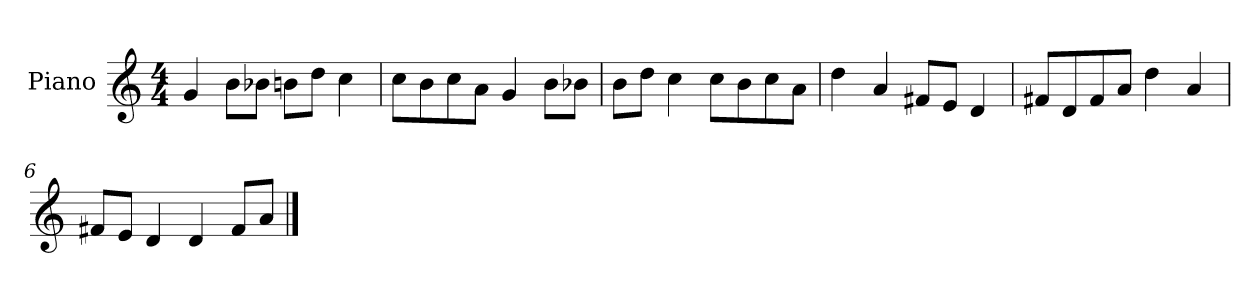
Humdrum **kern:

**kern
*part1
*staff1
*I"Piano
*I'P-no
*clefG2
*k[]
*M4/4
*MM90
=1
4g/
8b\L
8b-X\J
8bn\L
8dd\J
4cc\
=2
8cc\L
8b\
8cc\
8a\J
4g/
8b\L
8b-X\J
=3
8b\L
8dd\J
4cc\
8cc\L
8b\
8cc\
8a\J
=4
4dd\
4a/
8f#X/L
8e/J
4d/
=5
8f#X/L
8d/
8f#/
8a/J
4dd\
4a/
!!LO:LB:g=z
=6
8f#X/L
8e/J
4d/
4d/
8f#/L
8a/J
==
*-
